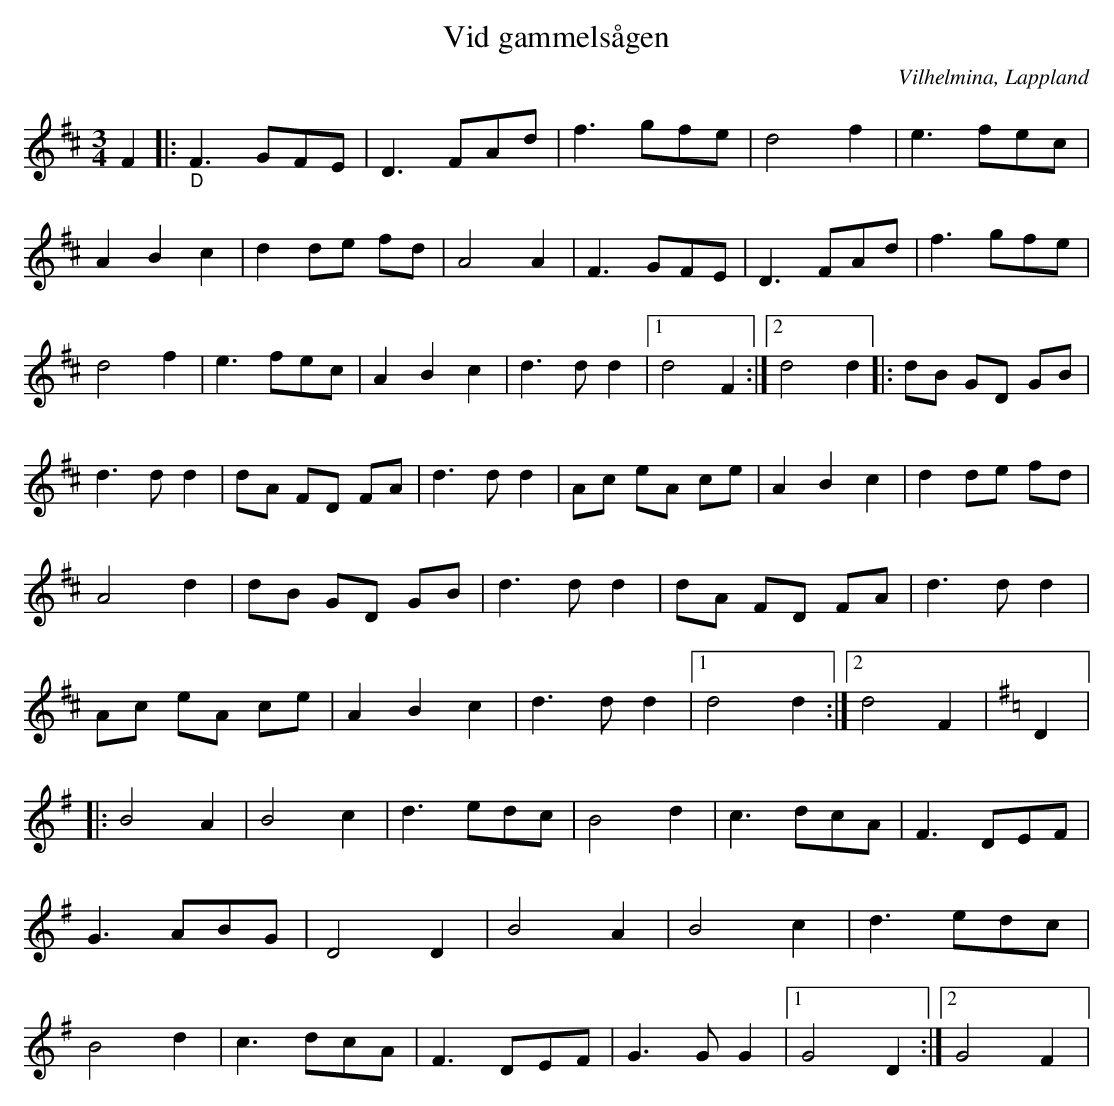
X:1
T:Vid gammelsågen
O:Vilhelmina, Lappland
M:3/4
L:1/8
K:D
 F2|:"_D" F3 GFE | D3 FAd | f3 gfe | d4 f2 | e3 fec | A2 B2 c2 | d2 de fd | A4 A2 | F3 GFE | D3 FAd | f3 gfe | d4 f2 | e3 fec | A2 B2 c2 | d3 d d2 |1 d4 F2:|2 d4 d2 |: dB GD GB | d3 d d2 | dA FD FA | d3 d d2 | Ac eA ce | A2 B2 c2 | d2 de fd | A4 d2 | dB GD GB | d3 d d2 | dA FD FA | d3 d d2 | Ac eA ce | A2 B2 c2 | d3 d d2 |1 d4 d2 :|2 d4 F2 |[K:G] D2 |: B4 A2 | B4 c2 | d3 edc | B4 d2 | c3 dcA | F3 DEF | G3 ABG | D4 D2 | B4 A2 | B4 c2 | d3 edc | B4 d2 | c3 dcA | F3 DEF | G3G G2 |1 G4 D2 :|2 G4 F2|
